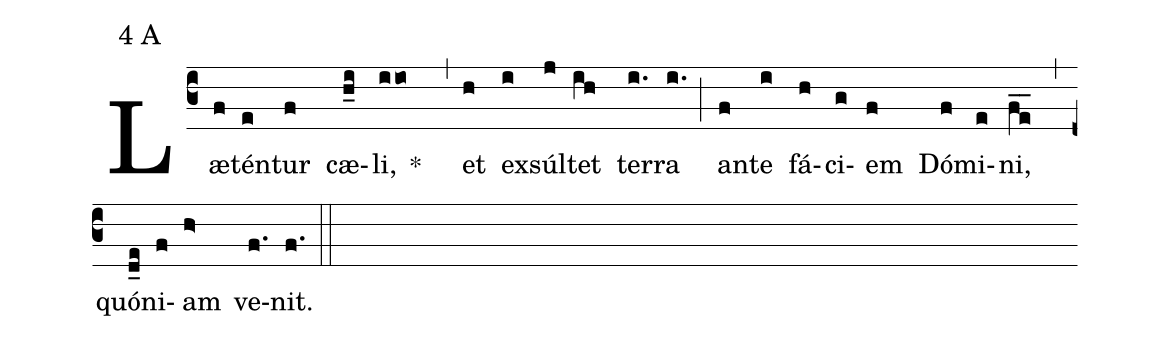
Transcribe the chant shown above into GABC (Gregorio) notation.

mode:4 A;
%%
(c3) Læ(f)tén(e)tur(f) cæ(h_i)li,(iio) *()(,)  et(h) ex(i)súl(j)tet(ih) ter(i.)ra(i.) (;)  an(f)te(i) fá(h)ci(g)em(f) Dó(f)mi(e)ni,(fe__) (,)  quó(d_e)ni(f)am(h>) ve(f.)nit.(f.) (::)
